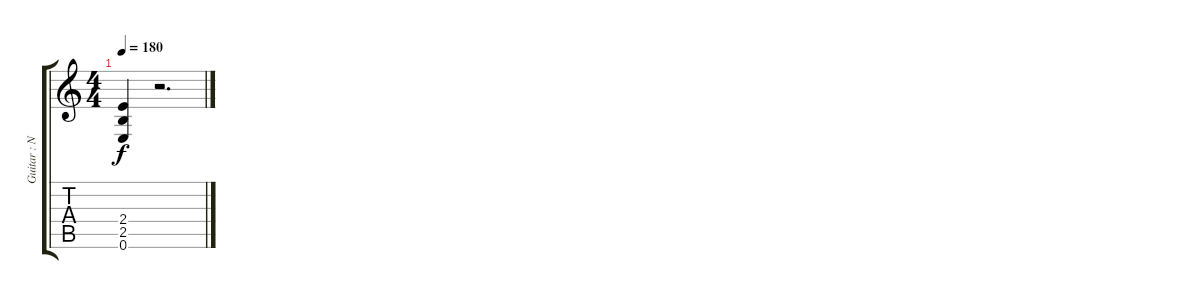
\track ("Guitar : Nakano Azusa - Nyan" "Guitar : N") {instrument distortionguitar}
\staff {score tabs}
\tuning (E4 B3 G3 D3 A2 E2) {hide}
\ts (4 4)
\tempo 180
\clef g2
\ks c
(2.4{t} 2.5{t} 0.6{t}).4{dy f} r.2{d}
